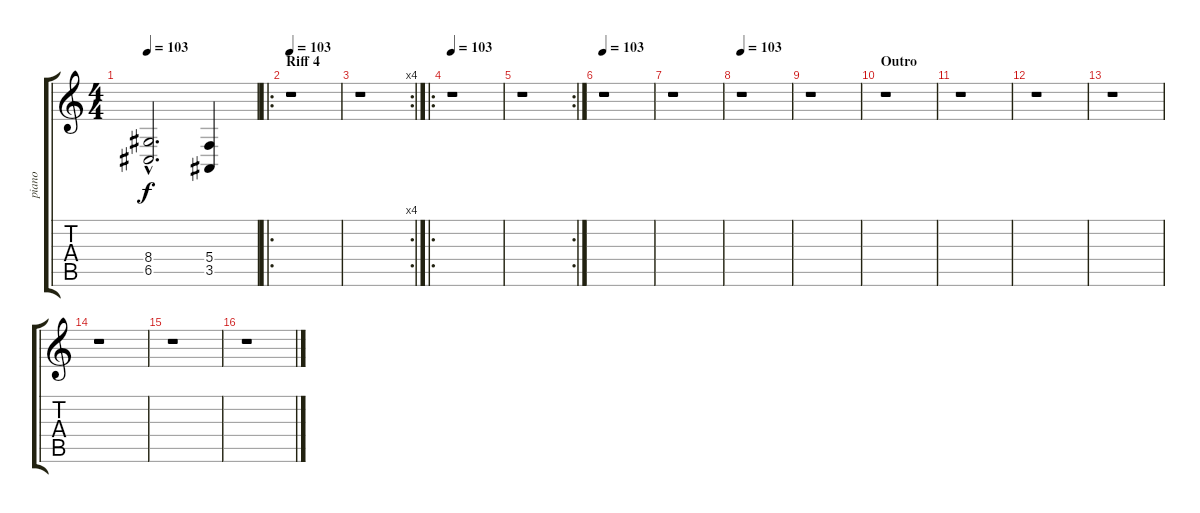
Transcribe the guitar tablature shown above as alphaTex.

\track ("piano" "piano") {instrument acousticgrandpiano}
\staff {score tabs}
\tuning (D4 A3 F3 C3 G2 C2) {hide}
\ts (4 4)
\tempo 103
\clef g2
\ks c
(8.4{hac} 6.5{hac}).2{d dy f} (5.4 3.5).4 |
\ro
\section ("" "Riff 4")
\tempo 103
r.1 |
\rc 4
r.1 |
\ro
\tempo 103
r.1 |
\rc 2
r.1 |
\tempo 103
r.1 |
r.1 |
\tempo 103
r.1 |
r.1 |
\section ("" "Outro")
r.1 |
r.1 |
r.1 |
r.1 |
r.1 |
r.1 |
r.1
